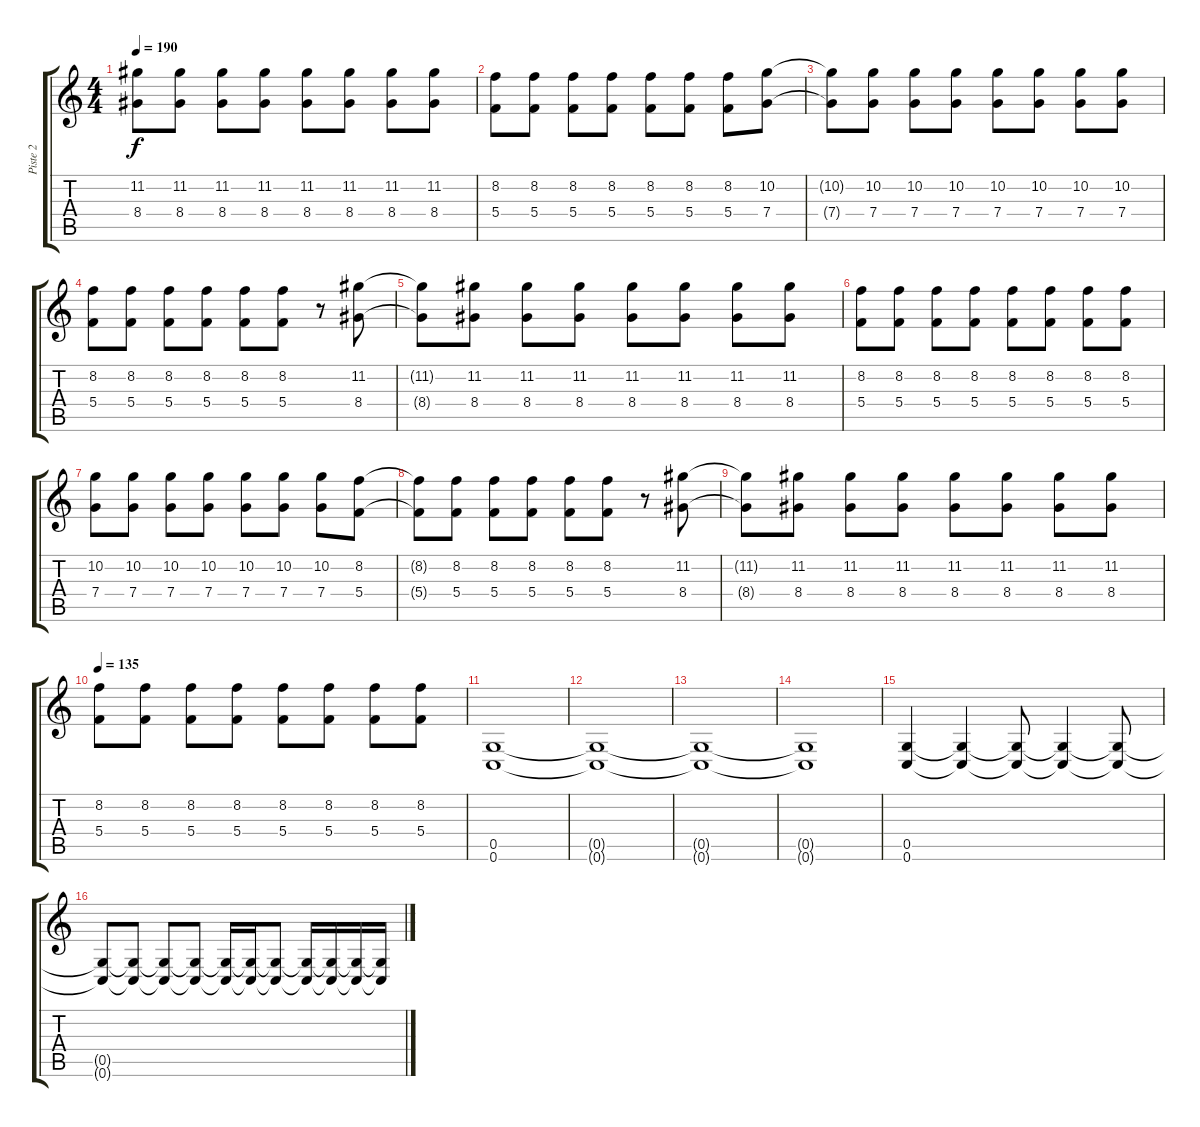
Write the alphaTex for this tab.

\track ("Piste 2" "Piste 2") {instrument distortionguitar}
\staff {score tabs}
\tuning (D4 A3 F3 C3 G2 C2) {hide}
\ts (4 4)
\tempo 190
\clef g2
\ks c
(11.2{t} 8.4{t}).8{dy f} (11.2 8.4).8 (11.2 8.4).8 (11.2 8.4).8 (11.2 8.4).8 (11.2 8.4).8 (11.2 8.4).8 (11.2 8.4).8 |
(8.2 5.4).8 (8.2 5.4).8 (8.2 5.4).8 (8.2 5.4).8 (8.2 5.4).8 (8.2 5.4).8 (8.2 5.4).8 (10.2 7.4).8 |
(10.2{t} 7.4{t}).8 (10.2 7.4).8 (10.2 7.4).8 (10.2 7.4).8 (10.2 7.4).8 (10.2 7.4).8 (10.2 7.4).8 (10.2 7.4).8 |
(8.2 5.4).8 (8.2 5.4).8 (8.2 5.4).8 (8.2 5.4).8 (8.2 5.4).8 (8.2 5.4).8 r.8 (11.2 8.4).8 |
(11.2{t} 8.4{t}).8 (11.2 8.4).8 (11.2 8.4).8 (11.2 8.4).8 (11.2 8.4).8 (11.2 8.4).8 (11.2 8.4).8 (11.2 8.4).8 |
(8.2 5.4).8 (8.2 5.4).8 (8.2 5.4).8 (8.2 5.4).8 (8.2 5.4).8 (8.2 5.4).8 (8.2 5.4).8 (8.2 5.4).8 |
(10.2 7.4).8 (10.2 7.4).8 (10.2 7.4).8 (10.2 7.4).8 (10.2 7.4).8 (10.2 7.4).8 (10.2 7.4).8 (8.2 5.4).8 |
(8.2{t} 5.4{t}).8 (8.2 5.4).8 (8.2 5.4).8 (8.2 5.4).8 (8.2 5.4).8 (8.2 5.4).8 r.8 (11.2 8.4).8 |
(11.2{t} 8.4{t}).8 (11.2 8.4).8 (11.2 8.4).8 (11.2 8.4).8 (11.2 8.4).8 (11.2 8.4).8 (11.2 8.4).8 (11.2 8.4).8 |
\tempo 135
(8.2 5.4).8 (8.2 5.4).8 (8.2 5.4).8 (8.2 5.4).8 (8.2 5.4).8 (8.2 5.4).8 (8.2 5.4).8 (8.2 5.4).8 |
(0.5 0.6).1 |
(0.5{t} 0.6{t}).1 |
(0.5{t} 0.6{t}).1 |
(0.5{t} 0.6{t}).1 |
(0.5 0.6).4 (0.5{t} 0.6{t}).4 (0.5{t} 0.6{t}).8 (0.5{t} 0.6{t}).4 (0.5{t} 0.6{t}).8 |
(0.5{t} 0.6{t}).8 (0.5{t} 0.6{t}).8 (0.5{t} 0.6{t}).8 (0.5{t} 0.6{t}).8 (0.5{t} 0.6{t}).16 (0.5{t} 0.6{t}).16 (0.5{t} 0.6{t}).8 (0.5{t} 0.6{t}).16 (0.5{t} 0.6{t}).16 (0.5{t} 0.6{t}).16 (0.5{t} 0.6{t}).16
